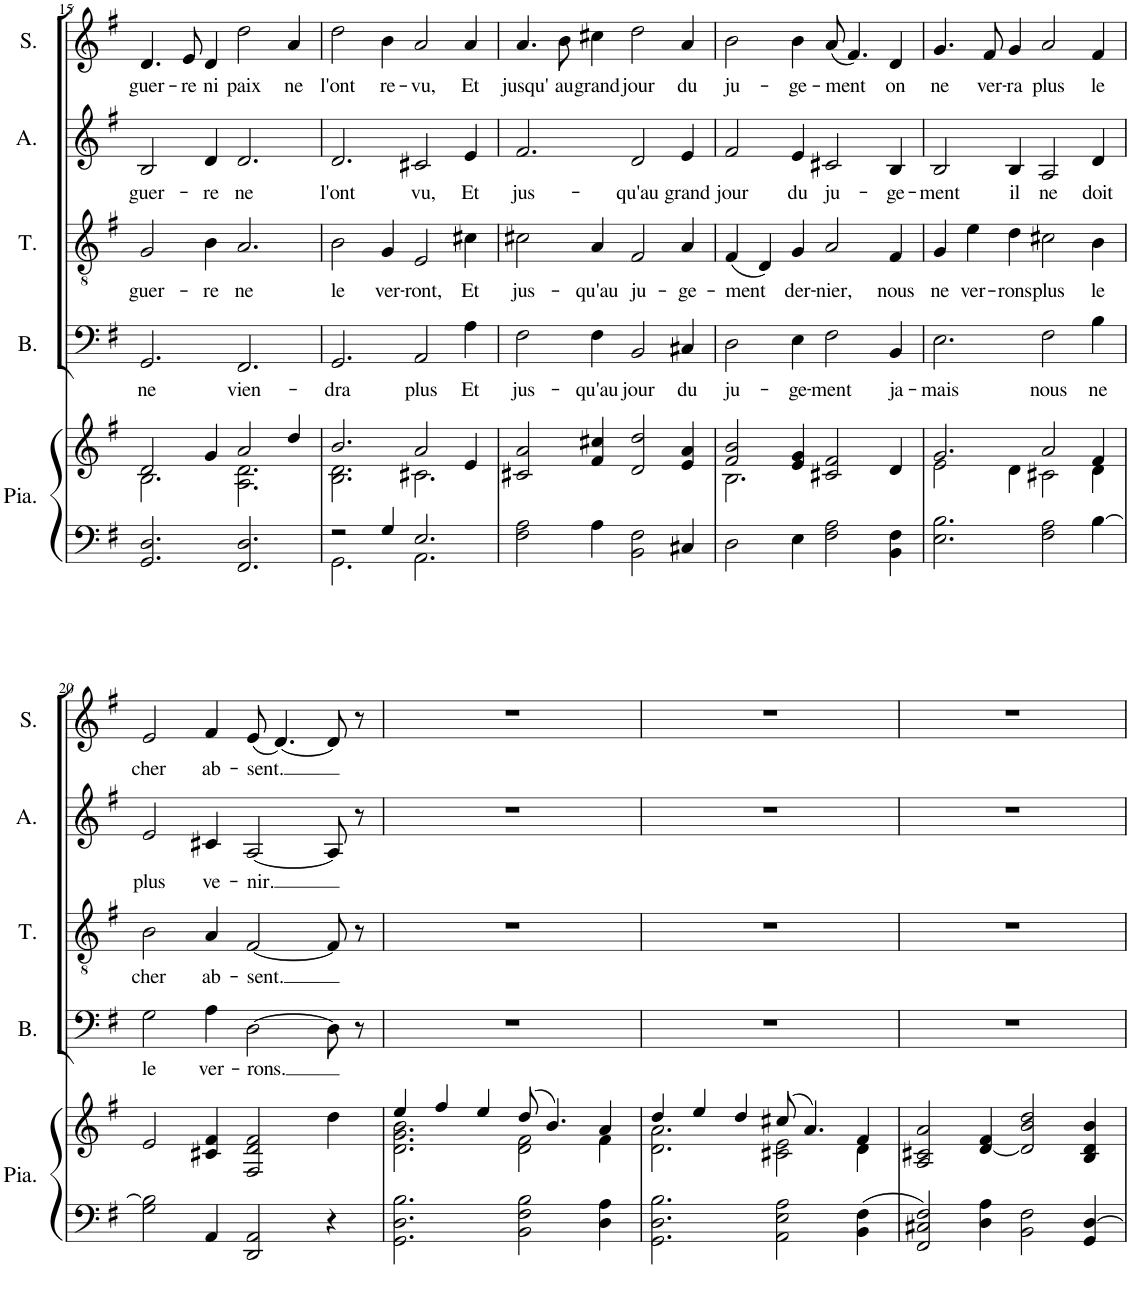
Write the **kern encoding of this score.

**kern	**kern	**kern	**text	**kern	**text	**kern	**text	**kern	**text
*part5	*part5	*part4	*part4	*part3	*part3	*part2	*part2	*part1	*part1
*staff6	*staff5	*staff4	*staff4	*staff3	*staff3	*staff2	*staff2	*staff1	*staff1
*I"Piano	*	*I"Bass	*	*I"Tenor	*	*I"Alto	*	*I"Soprano	*
*I'Pia.	*	*I'B.	*	*I'T.	*	*I'A.	*	*I'S.	*
!!LO:PB:g=z
*clefF4	*clefG2	*clefF4	*	*clefGv2	*	*clefG2	*	*clefG2	*
*k[f#]	*k[f#]	*k[f#]	*	*k[f#]	*	*k[f#]	*	*k[f#]	*
*M6/4	*M6/4	*M6/4	*	*M6/4	*	*M6/4	*	*M6/4	*
=15	=15	=15	=15	=15	=15	=15	=15	=15	=15
*	*^	*	*	*	*	*	*	*	*
!	!	!	!	!LO:LY:b	!	!LO:LY:b	!	!LO:LY:b	!	!LO:LY:b
2.GG/ 2.D/	2d/	2.B\	2.GG/	ne	2G/	guer-	2B/	guer-	4.d/	guer-
!	!	!	!	!	!	!	!	!	!	!LO:LY:b
.	.	.	.	.	.	.	.	.	8e/	-re
!	!	!	!	!	!	!LO:LY:b	!	!LO:LY:b	!	!LO:LY:b
.	4g/	.	.	.	4B\	-re	4d/	-re	4d/	ni
!	!	!	!	!LO:LY:b	!	!LO:LY:b	!	!LO:LY:b	!	!LO:LY:b
2.FF#/ 2.D/	2a/	2.A\ 2.d\	2.FF#/	vien-	2.A/	ne	2.d/	ne	2dd\	paix
!	!	!	!	!	!	!	!	!	!	!LO:LY:b
.	4dd/	.	.	.	.	.	.	.	4a/	ne
=16	=16	=16	=16	=16	=16	=16	=16	=16	=16	=16
*^	*	*	*	*	*	*	*	*	*	*
!	!	!	!	!	!LO:LY:b	!	!LO:LY:b	!	!LO:LY:b	!	!LO:LY:b
2r	2.GG\	2.b/	2.B\ 2.d\	2.GG/	-dra	2B\	le	2.d/	l'ont	2dd\	l'ont
!	!	!	!	!	!	!	!LO:LY:b	!	!	!	!LO:LY:b
4G/	.	.	.	.	.	4G/	ver-	.	.	4b\	re-
!	!	!	!	!	!LO:LY:b	!	!LO:LY:b	!	!LO:LY:b	!	!LO:LY:b
2.E/	2.AA\	2a/	2.c#X\	2AA/	plus	2E/	-ront,	2c#X/	vu,	2a/	-vu,
!	!	!	!	!	!LO:LY:b	!	!LO:LY:b	!	!LO:LY:b	!	!LO:LY:b
.	.	4e/	.	4A\	Et	4c#X\	Et	4e/	Et	4a/	Et
*v	*v	*	*	*	*	*	*	*	*	*	*
*	*v	*v	*	*	*	*	*	*	*	*
=17	=17	=17	=17	=17	=17	=17	=17	=17	=17
!	!	!	!LO:LY:b	!	!LO:LY:b	!	!LO:LY:b	!	!LO:LY:b
2F#\ 2A\	2c#X/ 2a/	2F#\	jus-	2c#X\	jus-	2.f#/	jus-	4.a/	jusqu'
!	!	!	!	!	!	!	!	!	!LO:LY:b
.	.	.	.	.	.	.	.	8b\	au
!	!	!	!LO:LY:b	!	!LO:LY:b	!	!	!	!LO:LY:b
4A\	4f#/ 4cc#X/	4F#\	-qu'au	4A/	-qu'au	.	.	4cc#X\	grand
!	!	!	!LO:LY:b	!	!LO:LY:b	!	!LO:LY:b	!	!LO:LY:b
2BB\ 2F#\	2d/ 2dd/	2BB/	jour	2F#/	ju-	2d/	-qu'au	2dd\	jour
!	!	!	!LO:LY:b	!	!LO:LY:b	!	!LO:LY:b	!	!LO:LY:b
4C#X/	4e/ 4a/	4C#X/	du	4A/	-ge-	4e/	grand	4a/	du
=18	=18	=18	=18	=18	=18	=18	=18	=18	=18
*	*^	*	*	*	*	*	*	*	*
!	!	!	!	!LO:LY:b	!	!LO:LY:b	!	!LO:LY:b	!	!LO:LY:b
2D\	2f#/ 2b/	2.B\	2D\	ju-	(4F#/	-ment	2f#/	jour	2b\	ju-
.	.	.	.	.	4D/)	.	.	.	.	.
!	!	!	!	!LO:LY:b	!	!LO:LY:b	!	!LO:LY:b	!	!LO:LY:b
4E\	4e/ 4g/	.	4E\	-ge-	4G/	der-	4e/	du	4b\	-ge-
!	!	!	!	!LO:LY:b	!	!LO:LY:b	!	!LO:LY:b	!	!LO:LY:b
2F#\ 2A\	2c#X/ 2f#/	2.ryy	2F#\	-ment	2A/	-nier,	2c#X/	ju-	(8a/	-ment
.	.	.	.	.	.	.	.	.	4.f#/)	.
!	!	!	!	!LO:LY:b	!	!LO:LY:b	!	!LO:LY:b	!	!LO:LY:b
4BB\ 4F#\	4d/	.	4BB/	ja-	4F#/	nous	4B/	-ge-	4d/	on
=19	=19	=19	=19	=19	=19	=19	=19	=19	=19	=19
!	!	!	!	!LO:LY:b	!	!LO:LY:b	!	!LO:LY:b	!	!LO:LY:b
2.E\ 2.B\	2.g/	2e\	2.E\	-mais	4G/	ne	2B/	-ment	4.g/	ne
!	!	!	!	!	!	!LO:LY:b	!	!	!	!
.	.	.	.	.	4e\	ver-	.	.	.	.
!	!	!	!	!	!	!	!	!	!	!LO:LY:b
.	.	.	.	.	.	.	.	.	8f#/	ver-
!	!	!	!	!	!	!LO:LY:b	!	!LO:LY:b	!	!LO:LY:b
.	.	4d\	.	.	4d\	-rons	4B/	il	4g/	-ra
!	!	!	!	!LO:LY:b	!	!LO:LY:b	!	!LO:LY:b	!	!LO:LY:b
2F#\ 2A\	2a/	2c#X\	2F#\	nous	2c#X\	plus	2A/	ne	2a/	plus
!	!	!	!	!LO:LY:b	!	!LO:LY:b	!	!LO:LY:b	!	!LO:LY:b
[4B\	4f#/	4d\	4B\	ne	4B\	le	4d/	doit	4f#/	le
!!LO:LB:g=z
=20	=20	=20	=20	=20	=20	=20	=20	=20	=20	=20
!	!	!	!	!LO:LY:b	!	!LO:LY:b	!	!LO:LY:b	!	!LO:LY:b
*	*v	*v	*	*	*	*	*	*	*	*
2G\ 2B\]	2e/	2G\	le	2B\	cher	2e/	plus	2e/	cher
!	!	!	!LO:LY:b	!	!LO:LY:b	!	!LO:LY:b	!	!LO:LY:b
4AA/	4c#X/ 4f#/	4A\	ver-	4A/	ab-	4c#X/	-ve-	4f#/	ab-
!	!	!	!LO:LY:b	!	!LO:LY:b	!	!LO:LY:b	!	!LO:LY:b
2DD/ 2AA/	2F#/ 2d/ 2f#/	[2D\	-rons.	[2F#/	-sent.	[2A/	-nir.	(8e/	-sent.
.	.	.	.	.	.	.	.	[4.d/)	.
4r	4dd\	8D\]	.	8F#/]	.	8A/]	.	8d/]	.
.	.	8r	.	8r	.	8r	.	8r	.
=21	=21	=21	=21	=21	=21	=21	=21	=21	=21
*	*^	*	*	*	*	*	*	*	*
2.GG\ 2.D\ 2.B\	4ee/	2.d\ 2.g\ 2.b\	1.r	.	1.r	.	1.r	.	1.r	.
.	4ff#/	.	.	.	.	.	.	.	.	.
.	4ee/	.	.	.	.	.	.	.	.	.
2BB\ 2F#\ 2B\	(8dd/	2d\ 2f#\	.	.	.	.	.	.	.	.
.	4.b/)	.	.	.	.	.	.	.	.	.
4D\ 4A\	4a/	4f#\	.	.	.	.	.	.	.	.
=22	=22	=22	=22	=22	=22	=22	=22	=22	=22	=22
2.GG\ 2.D\ 2.B\	4dd/	2.d\ 2.a\	1.r	.	1.r	.	1.r	.	1.r	.
.	4ee/	.	.	.	.	.	.	.	.	.
.	4dd/	.	.	.	.	.	.	.	.	.
2AA\ 2E\ 2A\	(8cc#X/	2c#X\ 2e\	.	.	.	.	.	.	.	.
.	4.a/)	.	.	.	.	.	.	.	.	.
4BB\ 4F#\	4f#/	4d\	.	.	.	.	.	.	.	.
*	*v	*v	*	*	*	*	*	*	*	*
=23	=23	=23	=23	=23	=23	=23	=23	=23	=23
2FF#/ 2C#X/ 2F#/	2A/ 2c#X/ 2a/	1.r	.	1.r	.	1.r	.	1.r	.
4D\ 4A\	[4d/ 4f#/	.	.	.	.	.	.	.	.
2BB\ 2F#\	2d/] 2b/ 2dd/	.	.	.	.	.	.	.	.
4GG/ [4D/	4B/ 4d/ 4b/	.	.	.	.	.	.	.	.
=	=	=	=	=	=	=	=	=	=
*-	*-	*-	*-	*-	*-	*-	*-	*-	*-
